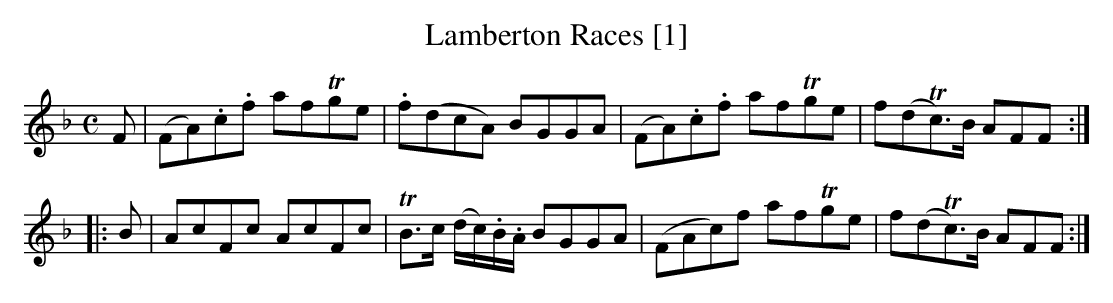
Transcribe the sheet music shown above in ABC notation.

X:1
T:Lamberton Races [1]
M:C
L:1/8
K:F
F|(FA).c.f afTge|.f(dcA) BGGA|(FA).c.f afTge|f(dTc>)B AFF:|
|:B|AcFc AcFc|TB>c (d/c/).B/.A/ BGGA|(FAc)f afTge|f(dTc>)B AFF:|]
